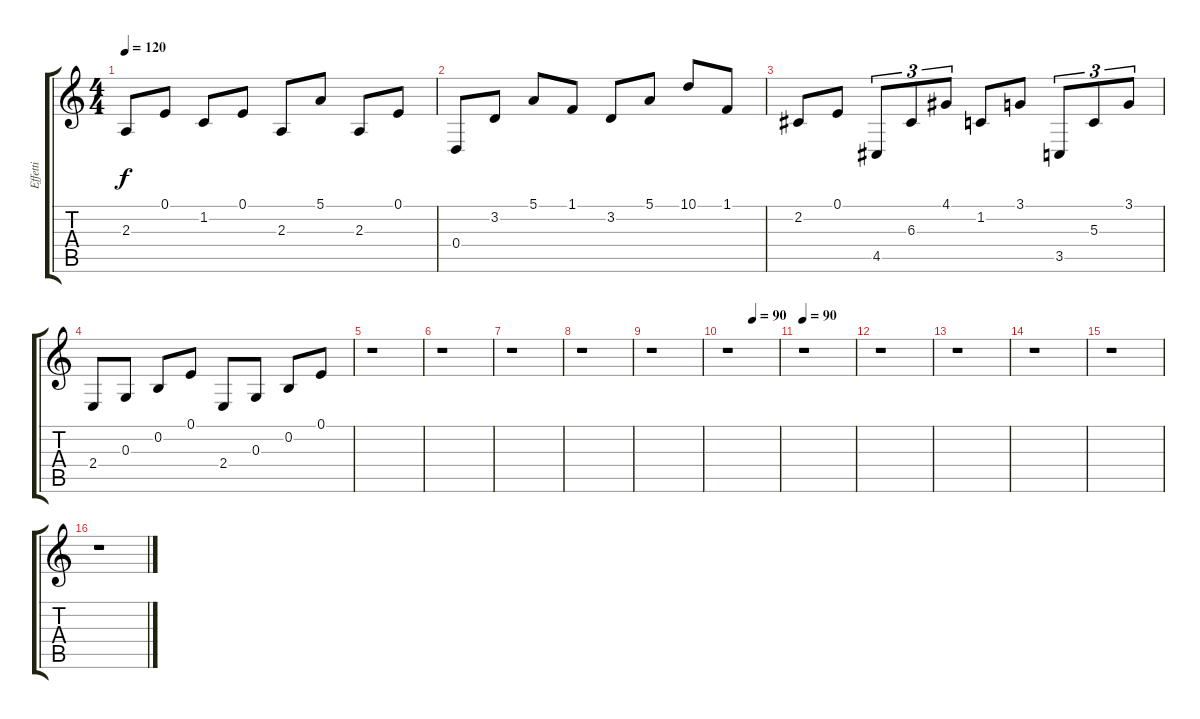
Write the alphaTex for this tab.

\track ("Effetti" "Effetti") {instrument fx2soundtrack}
\staff {score tabs}
\tuning (E4 B3 G3 D3 A2 E2) {hide}
\ts (4 4)
\tempo 120
\clef g2
\ks c
2.3.8{dy f} 0.1.8 1.2.8 0.1.8 2.3.8 5.1.8 2.3.8 0.1.8 |
0.4.8 3.2.8 5.1.8 1.1.8 3.2.8 5.1.8 10.1.8 1.1.8 |
2.2.8 0.1.8 4.5.8{tu (3 2)} 6.3.8{tu (3 2)} 4.1.8{tu (3 2)} 1.2.8 3.1.8 3.5.8{tu (3 2)} 5.3.8{tu (3 2)} 3.1.8{tu (3 2)} |
2.4.8 0.3.8 0.2.8 0.1.8 2.4.8 0.3.8 0.2.8 0.1.8 |
r.1 |
r.1 |
r.1 |
r.1 |
r.1 |
\tempo (90 0.5)
r.1 |
\tempo 90
r.1 |
r.1 |
r.1 |
r.1 |
r.1 |
r.1
